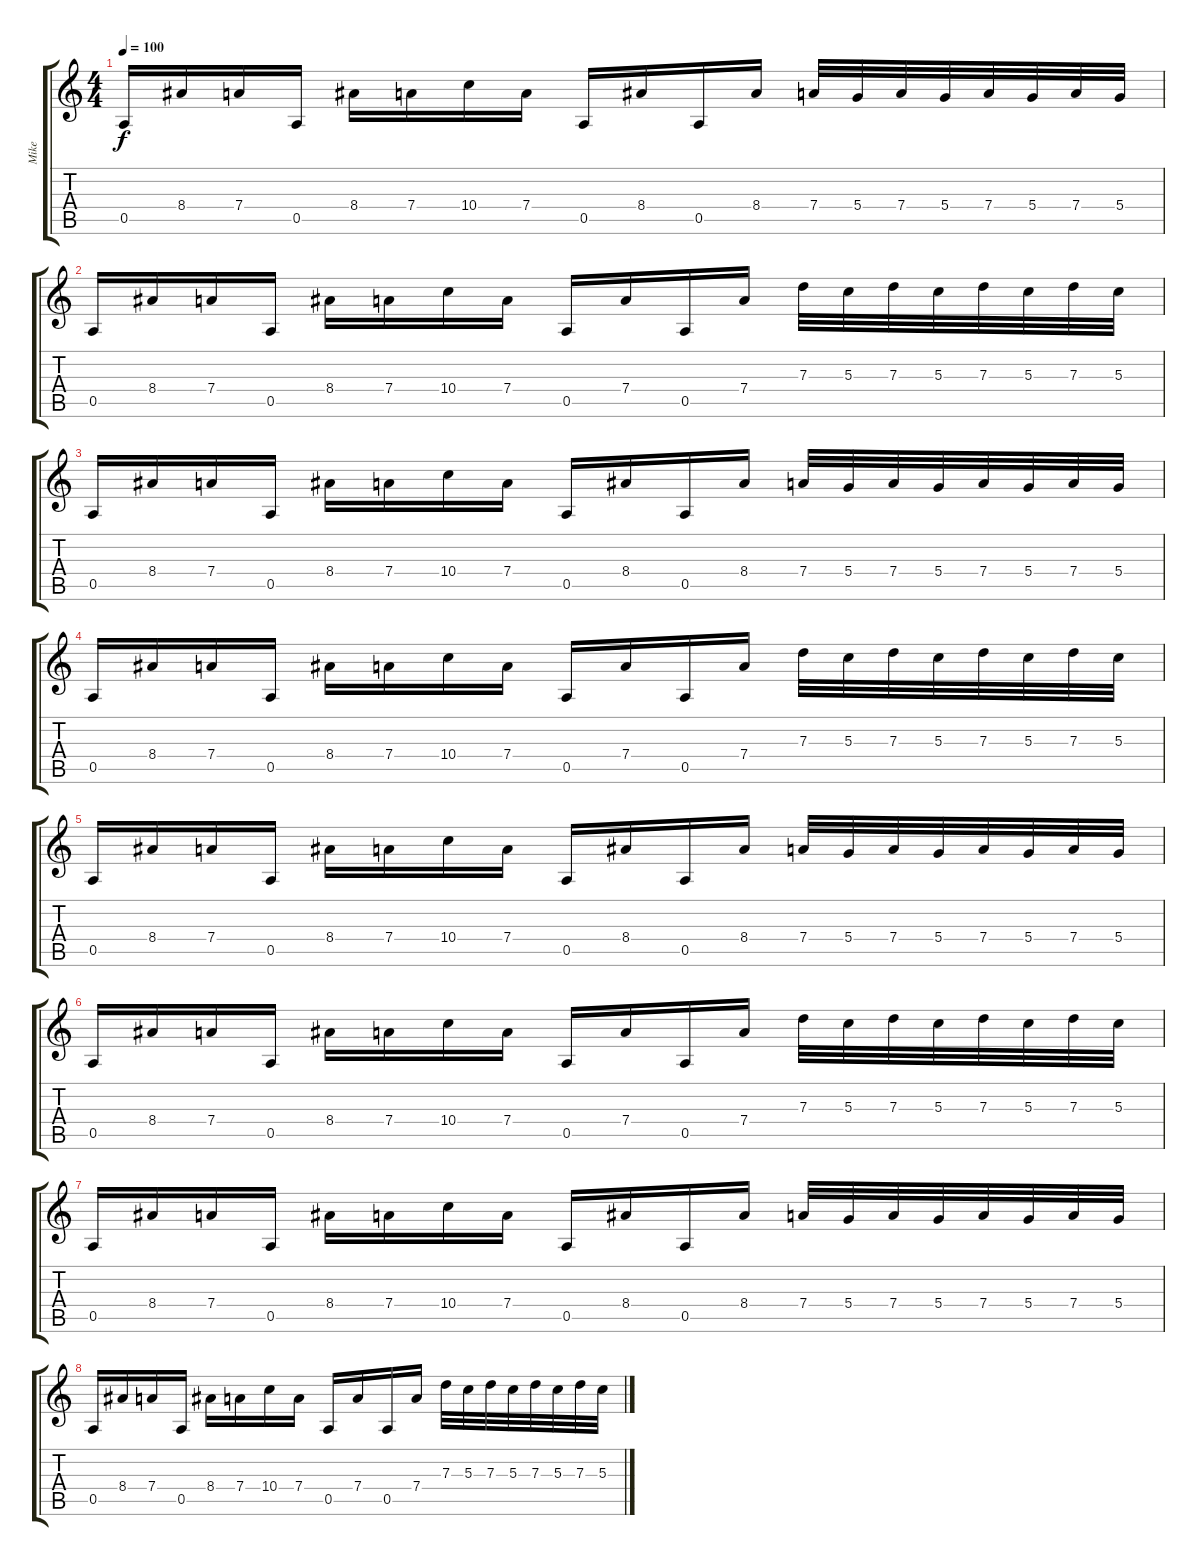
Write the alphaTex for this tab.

\track ("Mike" "Mike") {instrument overdrivenguitar}
\staff {score tabs}
\tuning (E4 B3 G3 D3 A2 E2) {hide}
\ts (4 4)
\tempo 100
\clef g2
\ks c
0.5.16{dy f} 8.4.16 7.4.16 0.5.16 8.4.16 7.4.16 10.4.16 7.4.16 0.5.16 8.4.16 0.5.16 8.4.16 7.4.32 5.4.32 7.4.32 5.4.32 7.4.32 5.4.32 7.4.32 5.4.32 |
0.5.16 8.4.16 7.4.16 0.5.16 8.4.16 7.4.16 10.4.16 7.4.16 0.5.16 7.4.16 0.5.16 7.4.16 7.3.32 5.3.32 7.3.32 5.3.32 7.3.32 5.3.32 7.3.32 5.3.32 |
0.5.16 8.4.16 7.4.16 0.5.16 8.4.16 7.4.16 10.4.16 7.4.16 0.5.16 8.4.16 0.5.16 8.4.16 7.4.32 5.4.32 7.4.32 5.4.32 7.4.32 5.4.32 7.4.32 5.4.32 |
0.5.16 8.4.16 7.4.16 0.5.16 8.4.16 7.4.16 10.4.16 7.4.16 0.5.16 7.4.16 0.5.16 7.4.16 7.3.32 5.3.32 7.3.32 5.3.32 7.3.32 5.3.32 7.3.32 5.3.32 |
0.5.16 8.4.16 7.4.16 0.5.16 8.4.16 7.4.16 10.4.16 7.4.16 0.5.16 8.4.16 0.5.16 8.4.16 7.4.32 5.4.32 7.4.32 5.4.32 7.4.32 5.4.32 7.4.32 5.4.32 |
0.5.16 8.4.16 7.4.16 0.5.16 8.4.16 7.4.16 10.4.16 7.4.16 0.5.16 7.4.16 0.5.16 7.4.16 7.3.32 5.3.32 7.3.32 5.3.32 7.3.32 5.3.32 7.3.32 5.3.32 |
0.5.16 8.4.16 7.4.16 0.5.16 8.4.16 7.4.16 10.4.16 7.4.16 0.5.16 8.4.16 0.5.16 8.4.16 7.4.32 5.4.32 7.4.32 5.4.32 7.4.32 5.4.32 7.4.32 5.4.32 |
0.5.16 8.4.16 7.4.16 0.5.16 8.4.16 7.4.16 10.4.16 7.4.16 0.5.16 7.4.16 0.5.16 7.4.16 7.3.32 5.3.32 7.3.32 5.3.32 7.3.32 5.3.32 7.3.32 5.3.32
